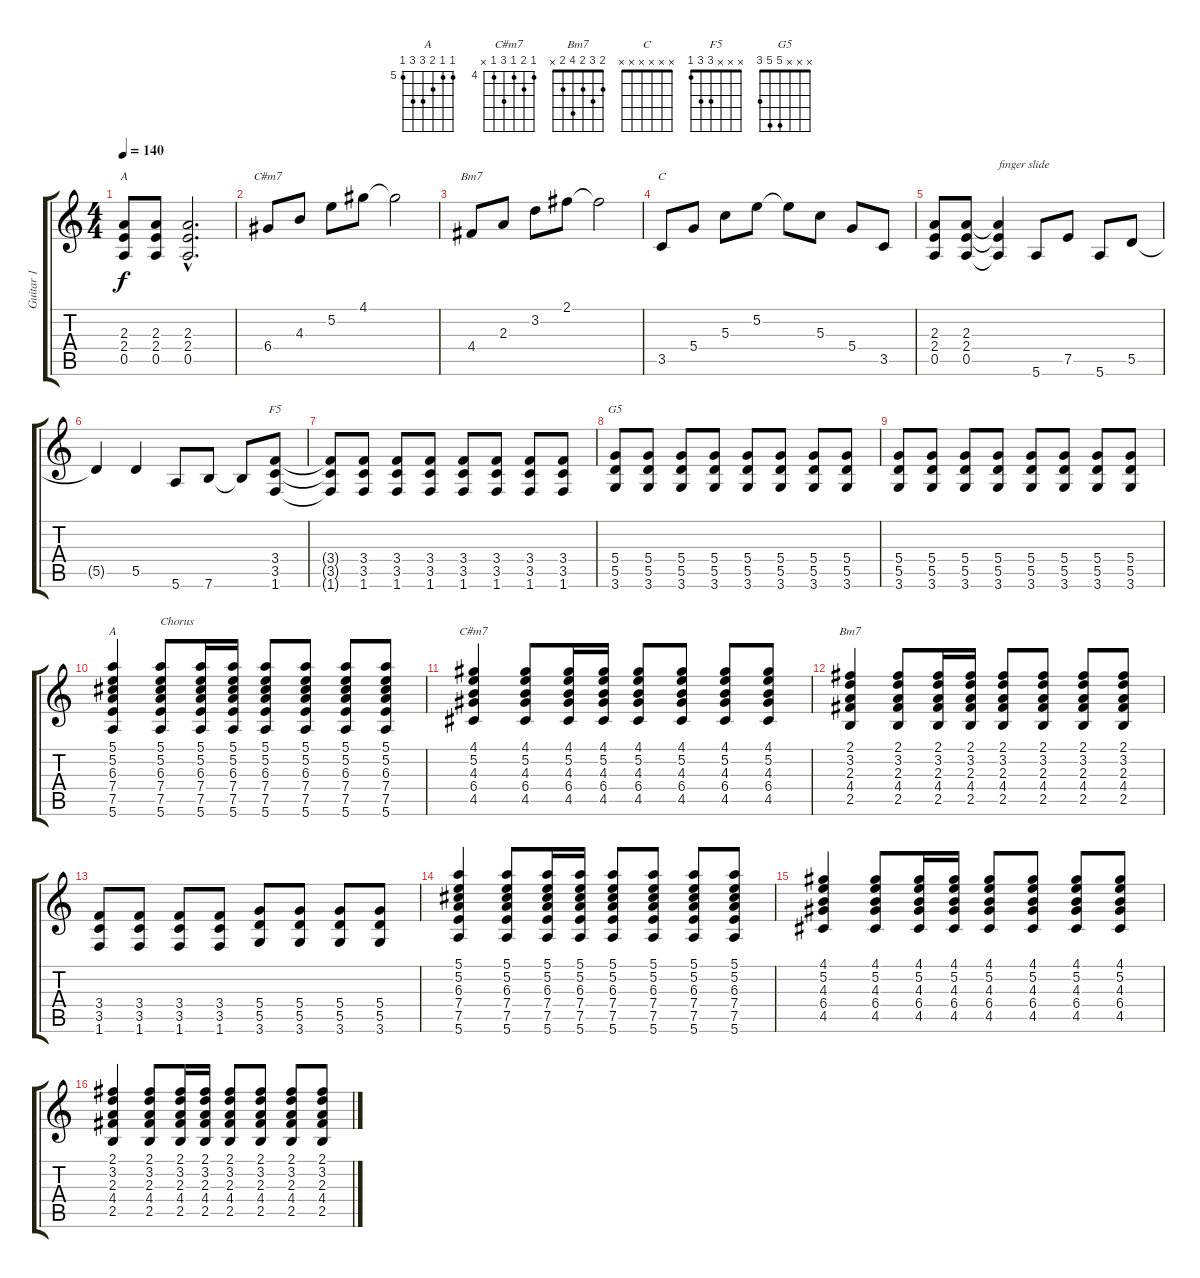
\track ("Guitar 1" "Guitar 1") {instrument distortionguitar}
\staff {score tabs}
\tuning (E4 B3 G3 D3 A2 E2) {hide}
\chord ("A" x x x x x x) {firstfret 0}
\chord ("C#m7" x x x x x x) {firstfret 0}
\chord ("Bm7" x x x x x x) {firstfret 0}
\chord ("C" x x x x x x) {firstfret 0}
\chord ("F5" x x x 3 3 1)
\chord ("G5" x x x 5 5 3)
\chord ("A" 5 5 6 7 7 5) {firstfret 5}
\chord ("C#m7" 4 5 4 6 4 x) {firstfret 4}
\chord ("Bm7" 2 3 2 4 2 x)
\ts (4 4)
\tempo 140
\clef g2
\ks c
(2.3 2.4 0.5).8{ch "A" dy f} (2.3 2.4 0.5).8 (2.3{hac} 2.4{hac} 0.5{hac}).2{d} |
6.4.8{ch "C#m7"} 4.3.8 5.2.8 4.1.8 4.1{t}.2 |
4.4.8{ch "Bm7"} 2.3.8 3.2.8 2.1.8 2.1{t}.2 |
3.5.8{ch "C"} 5.4.8 5.3.8 5.2.8 5.2{t}.8 5.3.8 5.4.8 3.5.8 |
(2.3 2.4 0.5).8 (2.3 2.4 0.5).8 (2.3{t} 2.4{t} 0.5{t}).4{txt "finger slide"} 5.6.8 7.5.8 5.6.8 5.5.8 |
5.5{t}.4 5.5.4 5.6.8 7.6.8 7.6{t}.8 (3.4 3.5 1.6).8{ch "F5"} |
(3.4{t} 3.5{t} 1.6{t}).8 (3.4 3.5 1.6).8 (3.4 3.5 1.6).8 (3.4 3.5 1.6).8 (3.4 3.5 1.6).8 (3.4 3.5 1.6).8 (3.4 3.5 1.6).8 (3.4 3.5 1.6).8 |
(5.4 5.5 3.6).8{ch "G5"} (5.4 5.5 3.6).8 (5.4 5.5 3.6).8 (5.4 5.5 3.6).8 (5.4 5.5 3.6).8 (5.4 5.5 3.6).8 (5.4 5.5 3.6).8 (5.4 5.5 3.6).8 |
(5.4 5.5 3.6).8 (5.4 5.5 3.6).8 (5.4 5.5 3.6).8 (5.4 5.5 3.6).8 (5.4 5.5 3.6).8 (5.4 5.5 3.6).8 (5.4 5.5 3.6).8 (5.4 5.5 3.6).8 |
(5.1 5.2 6.3 7.4 7.5 5.6).4{ch "A"} (5.1 5.2 6.3 7.4 7.5 5.6).8{txt "Chorus"} (5.1 5.2 6.3 7.4 7.5 5.6).16 (5.1 5.2 6.3 7.4 7.5 5.6).16 (5.1 5.2 6.3 7.4 7.5 5.6).8 (5.1 5.2 6.3 7.4 7.5 5.6).8 (5.1 5.2 6.3 7.4 7.5 5.6).8 (5.1 5.2 6.3 7.4 7.5 5.6).8 |
(4.1 5.2 4.3 6.4 4.5).4{ch "C#m7"} (4.1 5.2 4.3 6.4 4.5).8 (4.1 5.2 4.3 6.4 4.5).16 (4.1 5.2 4.3 6.4 4.5).16 (4.1 5.2 4.3 6.4 4.5).8 (4.1 5.2 4.3 6.4 4.5).8 (4.1 5.2 4.3 6.4 4.5).8 (4.1 5.2 4.3 6.4 4.5).8 |
(2.1 3.2 2.3 4.4 2.5).4{ch "Bm7"} (2.1 3.2 2.3 4.4 2.5).8 (2.1 3.2 2.3 4.4 2.5).16 (2.1 3.2 2.3 4.4 2.5).16 (2.1 3.2 2.3 4.4 2.5).8 (2.1 3.2 2.3 4.4 2.5).8 (2.1 3.2 2.3 4.4 2.5).8 (2.1 3.2 2.3 4.4 2.5).8 |
(3.4 3.5 1.6).8 (3.4 3.5 1.6).8 (3.4 3.5 1.6).8 (3.4 3.5 1.6).8 (5.4 5.5 3.6).8 (5.4 5.5 3.6).8 (5.4 5.5 3.6).8 (5.4 5.5 3.6).8 |
(5.1 5.2 6.3 7.4 7.5 5.6).4 (5.1 5.2 6.3 7.4 7.5 5.6).8 (5.1 5.2 6.3 7.4 7.5 5.6).16 (5.1 5.2 6.3 7.4 7.5 5.6).16 (5.1 5.2 6.3 7.4 7.5 5.6).8 (5.1 5.2 6.3 7.4 7.5 5.6).8 (5.1 5.2 6.3 7.4 7.5 5.6).8 (5.1 5.2 6.3 7.4 7.5 5.6).8 |
(4.1 5.2 4.3 6.4 4.5).4 (4.1 5.2 4.3 6.4 4.5).8 (4.1 5.2 4.3 6.4 4.5).16 (4.1 5.2 4.3 6.4 4.5).16 (4.1 5.2 4.3 6.4 4.5).8 (4.1 5.2 4.3 6.4 4.5).8 (4.1 5.2 4.3 6.4 4.5).8 (4.1 5.2 4.3 6.4 4.5).8 |
(2.1 3.2 2.3 4.4 2.5).4 (2.1 3.2 2.3 4.4 2.5).8 (2.1 3.2 2.3 4.4 2.5).16 (2.1 3.2 2.3 4.4 2.5).16 (2.1 3.2 2.3 4.4 2.5).8 (2.1 3.2 2.3 4.4 2.5).8 (2.1 3.2 2.3 4.4 2.5).8 (2.1 3.2 2.3 4.4 2.5).8
